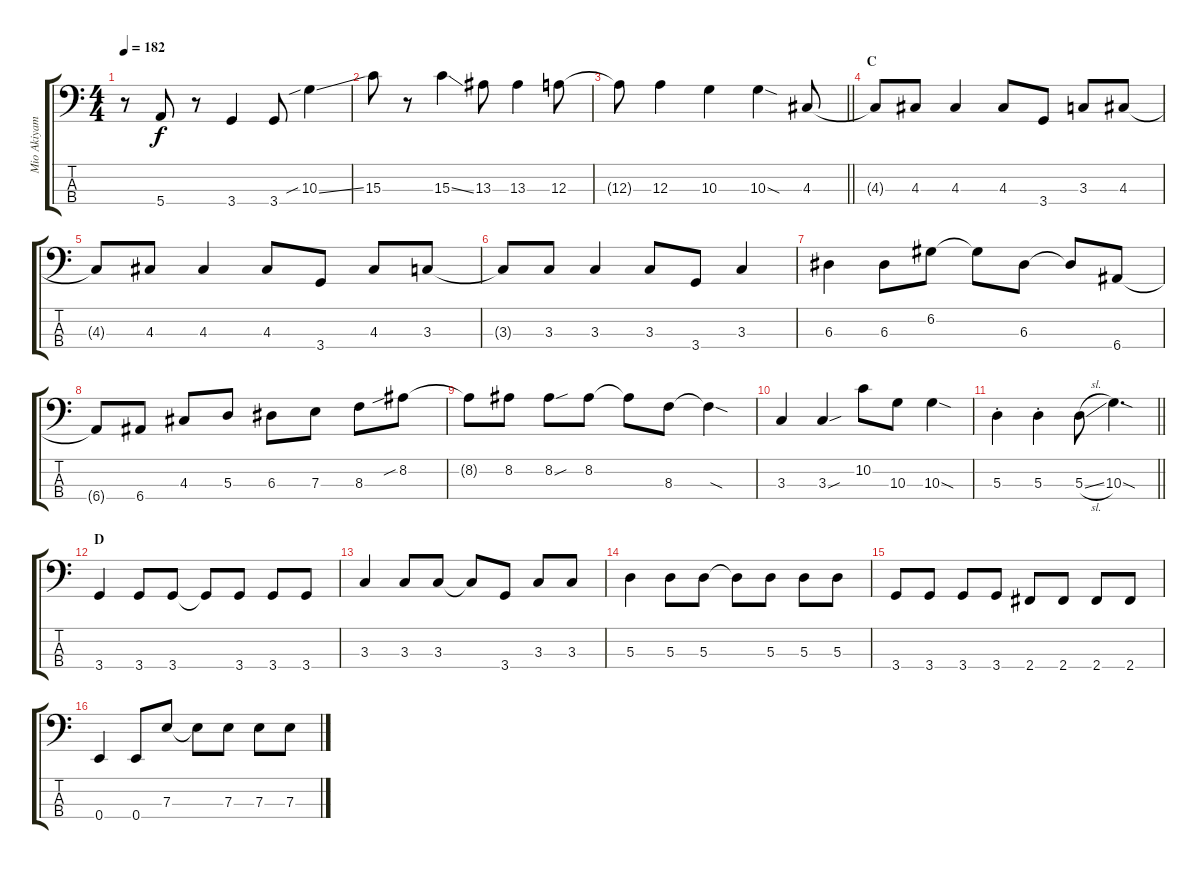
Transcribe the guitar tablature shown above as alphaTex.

\track ("Mio Akiyama" "Mio Akiyam") {instrument electricbasspick}
\staff {score tabs}
\tuning (G2 D2 A1 E1) {hide}
\ts (4 4)
\tempo 182
\clef f4
\ks c
r.8{dy f} 5.4.8 r.8 3.4.4 3.4.8 10.3{sib ss}.4 |
15.3.8 r.8 15.3{ss}.4 13.3.8 13.3.4 12.3.8 |
\barLineRight lightlight
12.3{t}.8 12.3.4 10.3.4 10.3{sod}.4 4.3.8 |
\section ("" "C")
4.3{t}.8 4.3.8 4.3.4 4.3.8 3.4.8 3.3.8 4.3.8 |
4.3{t}.8 4.3.8 4.3.4 4.3.8 3.4.8 4.3.8 3.3.8 |
3.3{t}.8 3.3.8 3.3.4 3.3.8 3.4.8 3.3.4 |
6.3.4 6.3.8 6.2.8 6.2{t}.8 6.3.8 6.3{t}.8 6.4.8 |
6.4{t}.8 6.4.8 4.3.8 5.3.8 6.3.8 7.3.8 8.3.8 8.2{sib}.8 |
8.2{t}.8 8.2.8 8.2{sou}.8 8.2.8 8.2{t}.8 8.3.8 8.3{sod t}.4 |
3.3.4 3.3{sou}.4 10.2.8 10.3.8 10.3{sod}.4 |
\barLineRight lightlight
5.3{st}.4 5.3{st}.4 5.3{sl}.8 10.3{sod}.4{d} |
\section ("" "D")
3.4.4 3.4.8 3.4.8 3.4{t}.8 3.4.8 3.4.8 3.4.8 |
3.3.4 3.3.8 3.3.8 3.3{t}.8 3.4.8 3.3.8 3.3.8 |
5.3.4 5.3.8 5.3.8 5.3{t}.8 5.3.8 5.3.8 5.3.8 |
3.4.8 3.4.8 3.4.8 3.4.8 2.4.8 2.4.8 2.4.8 2.4.8 |
0.4.4 0.4.8 7.3.8 7.3{t}.8 7.3.8 7.3.8 7.3.8
